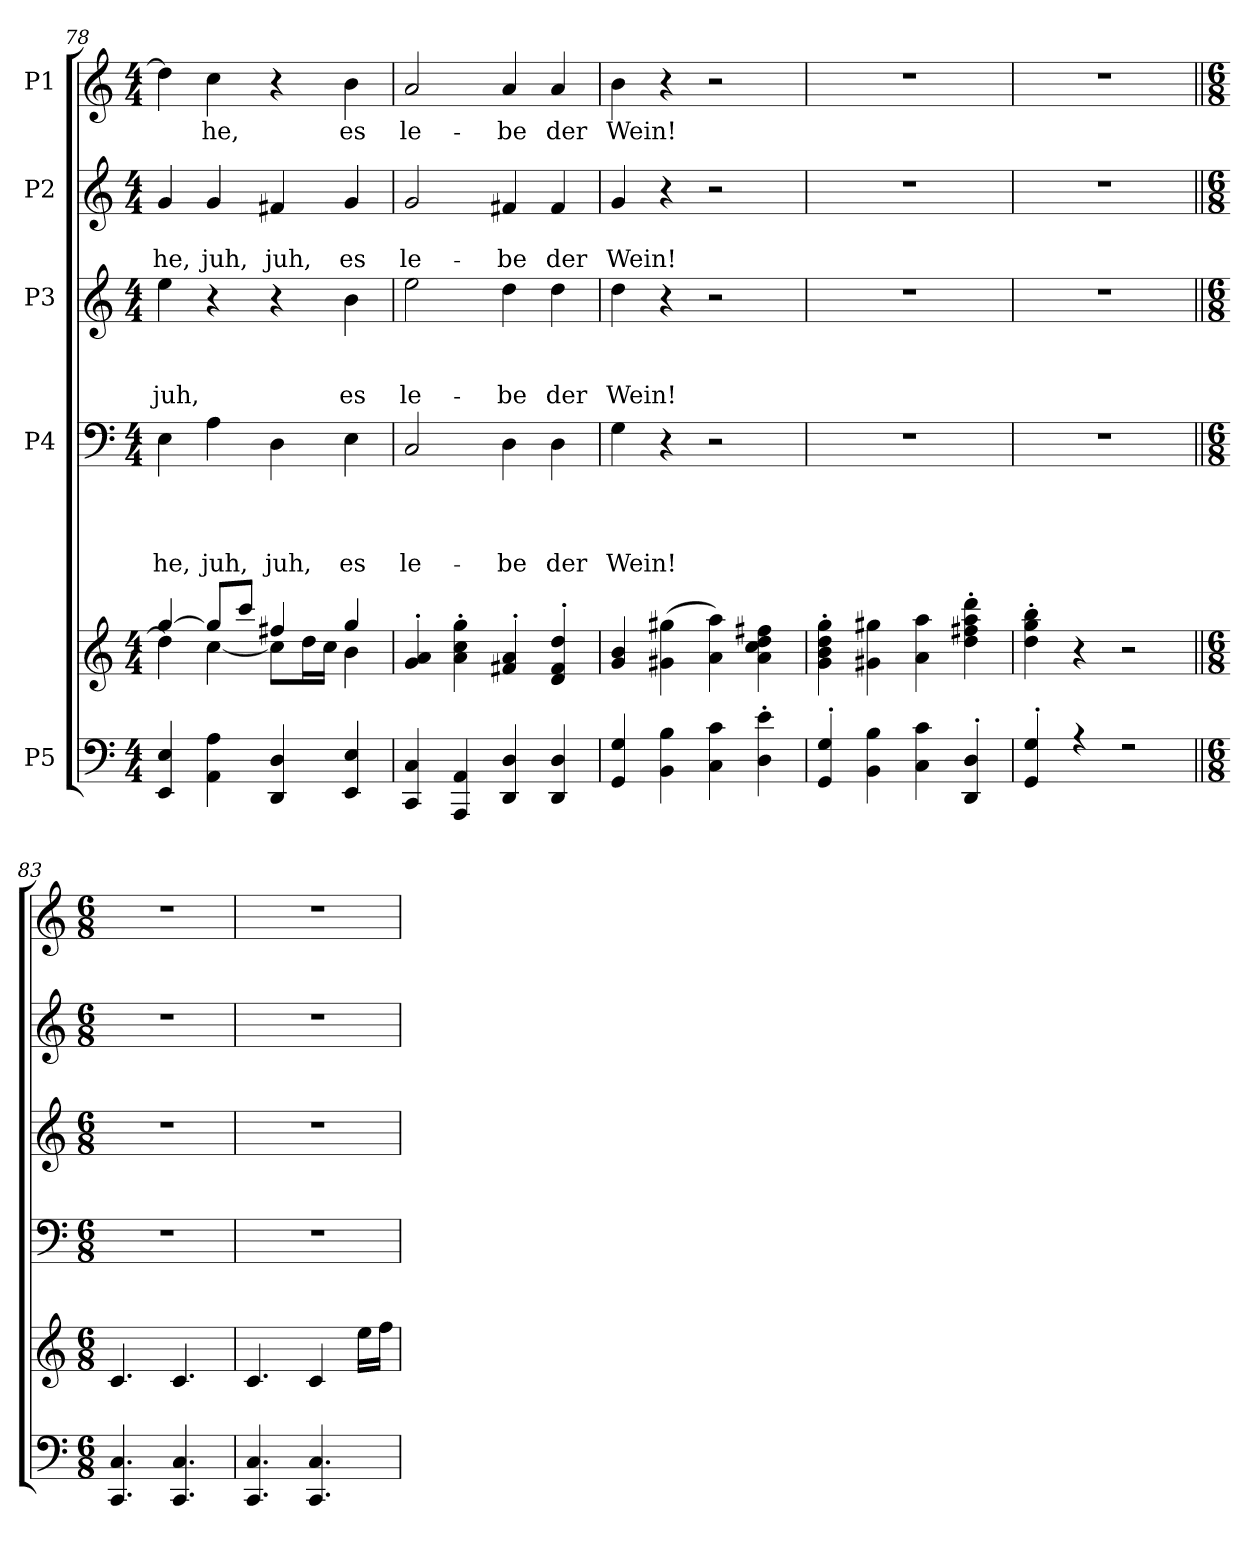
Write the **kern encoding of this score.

**kern	**kern	**kern	**text	**text	**text	**text	**kern	**text	**text	**text	**kern	**text	**text	**kern	**text
*part5	*part5	*part4	*part4	*part4	*part4	*part4	*part3	*part3	*part3	*part3	*part2	*part2	*part2	*part1	*part1
*staff6	*staff5	*staff4	*staff4	*staff4	*staff4	*staff4	*staff3	*staff3	*staff3	*staff3	*staff2	*staff2	*staff2	*staff1	*staff1
*I"P5	*	*I"P4	*	*	*	*	*I"P3	*	*	*	*I"P2	*	*	*I"P1	*
!!LO:PB:g=z
*clefF4	*clefG2	*clefF4	*	*	*	*	*clefG2	*	*	*	*clefG2	*	*	*clefG2	*
*	*	*	*	*	*	*	*ITrd7c12	*	*	*	*	*	*	*	*
*k[]	*k[]	*k[]	*	*	*	*	*k[]	*	*	*	*k[]	*	*	*k[]	*
*C:	*C:	*C:	*	*	*	*	*C:	*	*	*	*C:	*	*	*C:	*
*M4/4	*M4/4	*M4/4	*	*	*	*	*M4/4	*	*	*	*M4/4	*	*	*M4/4	*
=78	=78	=78	=78	=78	=78	=78	=78	=78	=78	=78	=78	=78	=78	=78	=78
*^	*^	*	*	*	*	*	*	*	*	*	*	*	*	*	*
*	*	*	*^	*	*	*	*	*	*	*	*	*	*	*	*	*	*
!	!	!	!	!	!	!	!	!	!LO:LY:b	!	!	!	!LO:LY:b	!	!	!LO:LY:b	!	!
4EE/ 4E/	1ryy	1ryy	4dd\]	[>4gg/	4E\	.	.	.	-he,	4e\	.	.	juh,	4g/	.	-he,	4dd\]	.
!	!	!	!	!	!	!	!	!	!LO:LY:b	!	!	!	!	!	!	!LO:LY:b	!	!LO:LY:b
4AA\ 4A\	.	.	[<4cc\	8gg/L]	4A\	.	.	.	juh,	4r	.	.	.	4g/	.	juh,	4cc\	-he,
.	.	.	.	8ccc/J	.	.	.	.	.	.	.	.	.	.	.	.	.	.
!	!	!	!	!	!	!	!	!	!LO:LY:b	!	!	!	!	!	!	!LO:LY:b	!	!
4DD/ 4D/	.	.	8cc\L]	4ff#X/	4D\	.	.	.	juh,	4r	.	.	.	4f#X/	.	juh,	4r	.
.	.	.	16dd\L	.	.	.	.	.	.	.	.	.	.	.	.	.	.	.
.	.	.	16cc\JJ	.	.	.	.	.	.	.	.	.	.	.	.	.	.	.
!	!	!	!	!	!	!	!	!	!LO:LY:b	!	!	!	!LO:LY:b	!	!	!LO:LY:b	!	!LO:LY:b
4EE/ 4E/	.	.	4b\	4gg/	4E\	.	.	.	es	4B\	.	.	es	4g/	.	es	4b\	es
=79	=79	=79	=79	=79	=79	=79	=79	=79	=79	=79	=79	=79	=79	=79	=79	=79	=79	=79
!	!	!	!	!	!	!	!	!	!LO:LY:b	!	!	!	!LO:LY:b	!	!	!LO:LY:b	!	!LO:LY:b
4CC/ 4C/	1ryy	1ryy	1ryy	4g/'> 4a/'>	2C/	.	.	.	le-	2e\	.	.	le-	2g/	.	le-	2a/	le-
4AAA/ 4AA/	.	.	.	4a\'> 4cc\'> 4gg\'>	.	.	.	.	.	.	.	.	.	.	.	.	.	.
!	!	!	!	!	!	!	!	!	!LO:LY:b	!	!	!	!LO:LY:b	!	!	!LO:LY:b	!	!LO:LY:b
4DD/ 4D/	.	.	.	4f#X/'> 4a/'>	4D\	.	.	.	-be	4d\	.	.	-be	4f#X/	.	-be	4a/	-be
!	!	!	!	!	!	!	!	!	!LO:LY:b	!	!	!	!LO:LY:b	!	!	!LO:LY:b	!	!LO:LY:b
4DD/ 4D/	.	.	.	4d/'> 4f#/'> 4dd/'>	4D\	.	.	.	der	4d\	.	.	der	4f#/	.	der	4a/	der
=80	=80	=80	=80	=80	=80	=80	=80	=80	=80	=80	=80	=80	=80	=80	=80	=80	=80	=80
!	!	!	!	!	!	!	!	!	!LO:LY:b	!	!	!	!LO:LY:b	!	!	!LO:LY:b	!	!LO:LY:b
4GG/ 4G/	1ryy	1ryy	1ryy	4g/ 4b/	4G\	.	.	.	Wein!	4d\	.	.	Wein!	4g/	.	Wein!	4b\	Wein!
4BB\ 4B\	.	.	.	(>4g#X\ 4gg#X\	4r	.	.	.	.	4r	.	.	.	4r	.	.	4r	.
4C\ 4c\	.	.	.	4a\ 4aa\)	2r	.	.	.	.	2r	.	.	.	2r	.	.	2r	.
4D\'> 4e\'>	.	.	.	4a\ 4cc\ 4dd\ 4ff#X\	.	.	.	.	.	.	.	.	.	.	.	.	.	.
=81	=81	=81	=81	=81	=81	=81	=81	=81	=81	=81	=81	=81	=81	=81	=81	=81	=81	=81
4GG/'> 4G/'>	1ryy	1ryy	1ryy	4g\'> 4b\'> 4dd\'> 4gg\'>	1r	.	.	.	.	1r	.	.	.	1r	.	.	1r	.
4BB\ 4B\	.	.	.	4g#X\ 4gg#X\	.	.	.	.	.	.	.	.	.	.	.	.	.	.
4C\ 4c\	.	.	.	4a\ 4aa\	.	.	.	.	.	.	.	.	.	.	.	.	.	.
4DD/'> 4D/'>	.	.	.	4dd\'> 4ff#X\'> 4aa\'> 4ddd\'>	.	.	.	.	.	.	.	.	.	.	.	.	.	.
=82	=82	=82	=82	=82	=82	=82	=82	=82	=82	=82	=82	=82	=82	=82	=82	=82	=82	=82
4GG/'> 4G/'>	1ryy	1ryy	1ryy	4dd\'> 4gg\'> 4bb\'>	1r	.	.	.	.	1r	.	.	.	1r	.	.	1r	.
4r	.	.	.	4r	.	.	.	.	.	.	.	.	.	.	.	.	.	.
2r	.	.	.	2r	.	.	.	.	.	.	.	.	.	.	.	.	.	.
=83||	=83||	=83||	=83||	=83||	=83||	=83||	=83||	=83||	=83||	=83||	=83||	=83||	=83||	=83||	=83||	=83||	=83||	=83||
*M6/8	*	*M6/8	*	*	*M6/8	*	*	*	*	*M6/8	*	*	*	*M6/8	*	*	*M6/8	*
*	*	*MM106	*	*	*MM106	*	*	*	*	*MM106	*	*	*	*MM106	*	*	*MM106	*
!	!	!	!	!	!LO:N:vis=1	!	!	!	!	!LO:N:vis=1	!	!	!	!LO:N:vis=1	!	!	!LO:N:vis=1	!
4.CC/ 4.C/	2.ryy	2.ryy	2.ryy	4.c/	2.r	.	.	.	.	2.r	.	.	.	2.r	.	.	2.r	.
4.CC/ 4.C/	.	.	.	4.c/	.	.	.	.	.	.	.	.	.	.	.	.	.	.
=84	=84	=84	=84	=84	=84	=84	=84	=84	=84	=84	=84	=84	=84	=84	=84	=84	=84	=84
!	!	!	!	!	!LO:N:vis=1	!	!	!	!	!LO:N:vis=1	!	!	!	!LO:N:vis=1	!	!	!LO:N:vis=1	!
4.CC/ 4.C/	2.ryy	2.ryy	2.ryy	4.c/	2.r	.	.	.	.	2.r	.	.	.	2.r	.	.	2.r	.
4.CC/ 4.C/	.	.	.	4c/	.	.	.	.	.	.	.	.	.	.	.	.	.	.
.	.	.	.	16ee\LL	.	.	.	.	.	.	.	.	.	.	.	.	.	.
.	.	.	.	16ff\JJ	.	.	.	.	.	.	.	.	.	.	.	.	.	.
*v	*v	*	*	*	*	*	*	*	*	*	*	*	*	*	*	*	*	*
*	*v	*v	*v	*	*	*	*	*	*	*	*	*	*	*	*	*	*
=	=	=	=	=	=	=	=	=	=	=	=	=	=	=	=
*-	*-	*-	*-	*-	*-	*-	*-	*-	*-	*-	*-	*-	*-	*-	*-
